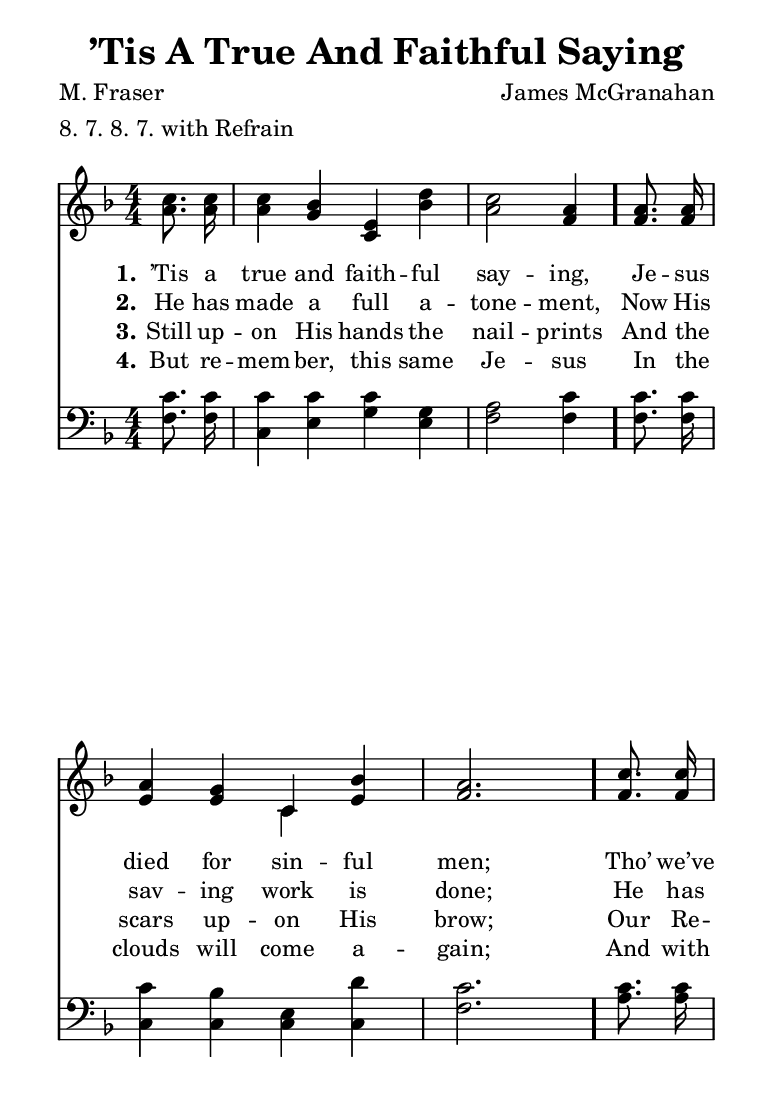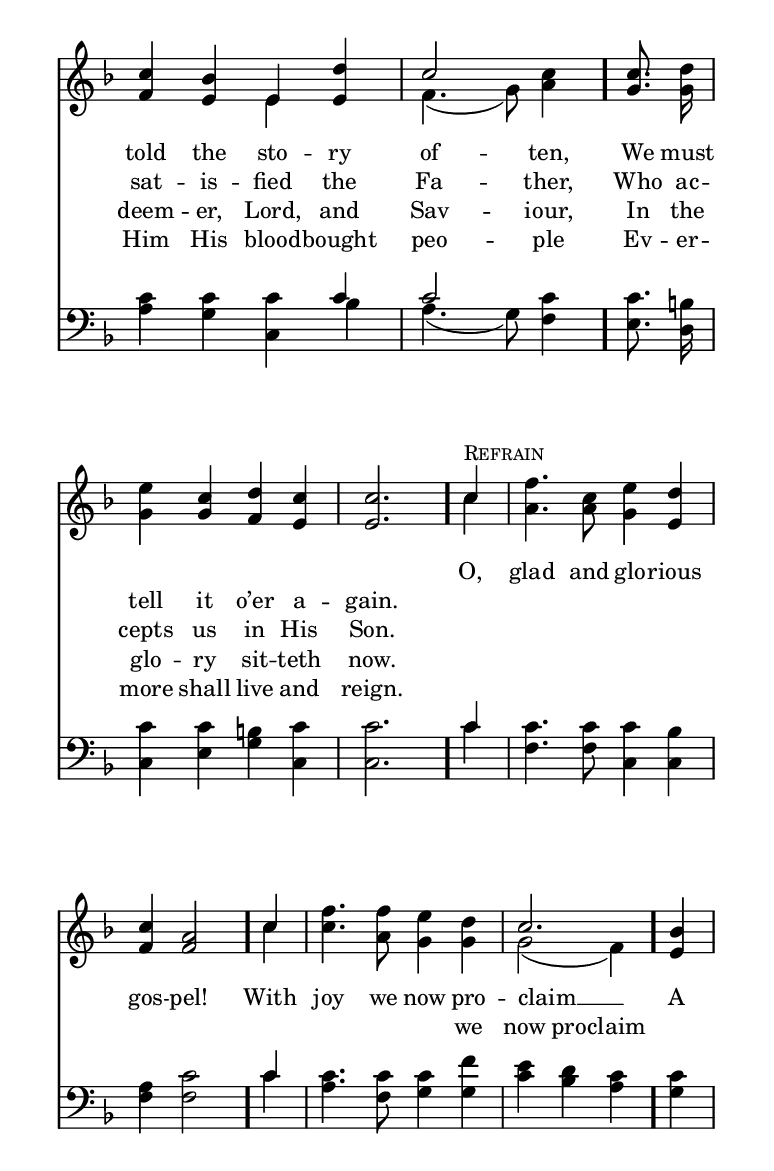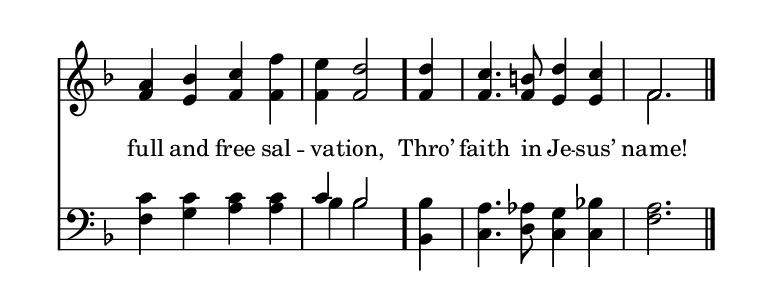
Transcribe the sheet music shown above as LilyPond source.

\include "common/global.ily"
\paper {
  \include "common/paper.ily"
  %ragged-bottom = ##t
  %ragged-last-bottom = ##t
  %systems-per-page = ##f
  %page-count = ##f
}

\header{
  hymnnumber = "129"
  title = "’Tis A True And Faithful Saying"
  tunename = ""
  meter = "8. 7. 8. 7. with Refrain"
  poet = "M. Fraser"
  composer = "James McGranahan"
  %copyright = ""
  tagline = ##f
}

% for fermata in MIDI
ta = { \tempo 4=80 }
tb = { \tempo 4=40 }

patternAA = { c8. c16 | c4 c4 c4 c4 | c2 c4 }
patternAB = { c8. c16 | c4 c4 c4 c4 | c2.   }
patternAC = { c8. c16 | c4 c4 c4 c4 | c4.( c8) c4 }

patternBA = { c4 | c4. c8 c4 c4 | c4 c2    }
patternBB = { c4 | c4. c8 c4 c4 | c2.      }
patternBC = { c4 | c4. c8 c4 c4 | c2( c4)  }
patternBD = { c4 | c4. c8 c4 c4 | c4 c4 c4 }

patternCA = { c4 | c4 c4 c4 c4 | c4 c2 }

global = {
  \include "common/overrides.ily"
  \override Staff.TimeSignature.style = #'numbered
  \time 4/4
  \override Score.MetronomeMark.transparent = ##t % hide all fermata changes too
  \ta
  \key f \major
  \partial 4
  \autoBeamOff
}

notesSoprano = {
\global
\relative c'' {

  \changePitch \patternAA { c c | c bes e, d' | c a }
  \changePitch \patternAB { a a | a g c, bes' | a }
  \changePitch \patternAA { c c | c bes e, d' | c c }
  \changePitch \patternAB { c d | e c d c | c }

  << s^\markup { \small \caps "Refrain" }
  \changePitch \patternBA { c | f c e d | c a } >>
  \changePitch \patternBB { c | f f e d | c }
  \changePitch \patternCA { bes | a bes c f | e d }
  \changePitch \patternBB { d | c b d c | f, }

  \bar "|."

}
}

notesAlto = {
\global
\relative e' {

  \changePitch \patternAA { a a | a g c, bes' | a f }
  \changePitch \patternAB { f f | e e c e | f }
  \changePitch \patternAC { f f | f e e e | f g a }
  \changePitch \patternAB { g g | g g f e | e }

  \changePitch \patternBA { c' | a a g e | f f }
  \changePitch \patternBC { c' | c a g g | g f }
  \changePitch \patternCA { e | f e f f | f f }
  \changePitch \patternBB { f | f f e e | f }

}
}

notesTenor = {
\global
\relative a {

  \changePitch \patternAA { c c | c c c g | a c }
  \changePitch \patternAB { c c | c bes e, d' | c }
  \changePitch \patternAA { c c | c c c c | c c }
  \changePitch \patternAB { c b | c c b c | c }

  \changePitch \patternBA { c | c c c bes | a c }
  \changePitch \patternBD { c | c c c f | e d c }
  \changePitch \patternCA { c | c c c c | c bes }
  \changePitch \patternBB { bes a aes g bes! | a }

}
}

notesBass = {
\global
\relative f {

  \changePitch \patternAA { f f | c e g e | f f }
  \changePitch \patternAB { f f | c c c c | f }
  \changePitch \patternAC { a a | a g c, bes' | a g f }
  \changePitch \patternAB { e d | c e g c, | c }

  \changePitch \patternBA { c' | f, f c c | f f }
  \changePitch \patternBD { c' a f g g | c bes a }
  \changePitch \patternCA { g | f g a a | bes bes }
  \changePitch \patternBB { bes, | c d c c | f }

}
}

Refrain = \lyricmode {

{ { \repeat unfold 30 { \skip 4 } } }
O, glad and glo -- rious gos -- pel! \bar "."
With joy we now pro -- claim __ \bar "."
A full and free sal -- va -- tion, \bar "."
Thro’ faith in Je -- sus’ name! \bar "."

}

wordsA = \lyricmode {
\set stanza = "1."

’Tis a true and faith -- ful say -- ing, \bar "."
Je -- sus died for sin -- ful men; \bar "."
Tho’ we’ve told the sto -- ry of -- ten, \bar "."
We must tell it o’er a -- gain. \bar "."

}

wordsB = \lyricmode {
\set stanza = "2."

He has made a full a -- tone -- ment,
Now His sav -- ing work is done;
He has sat -- is -- fied the Fa -- ther,
Who ac -- cepts us in His Son.

}

wordsC = \lyricmode {
\set stanza = "3."

Still up -- on His hands the nail -- prints
And the scars up -- on His brow;
Our Re -- deem -- er, Lord, and Sav -- iour,
In the glo -- ry sit -- teth now.

}

wordsD = \lyricmode {
\set stanza = "4."

But re -- mem -- ber, this same Je -- sus
In the clouds will come a -- gain;
And with Him His blood -- bought peo -- ple
Ev -- er -- more shall live and reign.

}

underWords = \lyricmode {

{ \repeat unfold 41 { \skip 4 } }
we now pro -- claim

}

\score {
  \context ChoirStaff <<
    \context Staff = upper <<
      \set ChoirStaff.systemStartDelimiter = #'SystemStartBar
      \set ChoirStaff.printPartCombineTexts = ##f
      \partcombine #'(2 . 9) \notesSoprano \notesAlto
      \context NullVoice = sopranos { \voiceOne << \notesSoprano >> }
      \context NullVoice = altos { \voiceTwo << \notesAlto >> }
      \context Lyrics = one   \lyricsto sopranos \wordsA
      \context Lyrics = two   \lyricsto sopranos \wordsB
      \context Lyrics = three \lyricsto sopranos \wordsC
      \context Lyrics = four  \lyricsto sopranos \wordsD
    >>
    \new Lyrics \with { alignBelowContext = upper } \lyricsto altos \Refrain
    \context Staff = men <<
      \clef bass
      \set ChoirStaff.printPartCombineTexts = ##f
      \partcombine #'(2 . 9) \notesTenor \notesBass
      \context NullVoice = tenors { \voiceOne << \notesTenor >> }
      \context NullVoice = basses { \voiceTwo << \notesBass >> }
    >>
    \context Lyrics = three \lyricsto tenors \underWords
  >>
  \layout {
    \include "common/layout.ily"
  }
  \midi{
    \include "common/midi.ily"
  }
}

\version "2.19.49"  % necessary for upgrading to future LilyPond versions.

% vi:set et ts=2 sw=2 ai nocindent syntax=lilypond:
